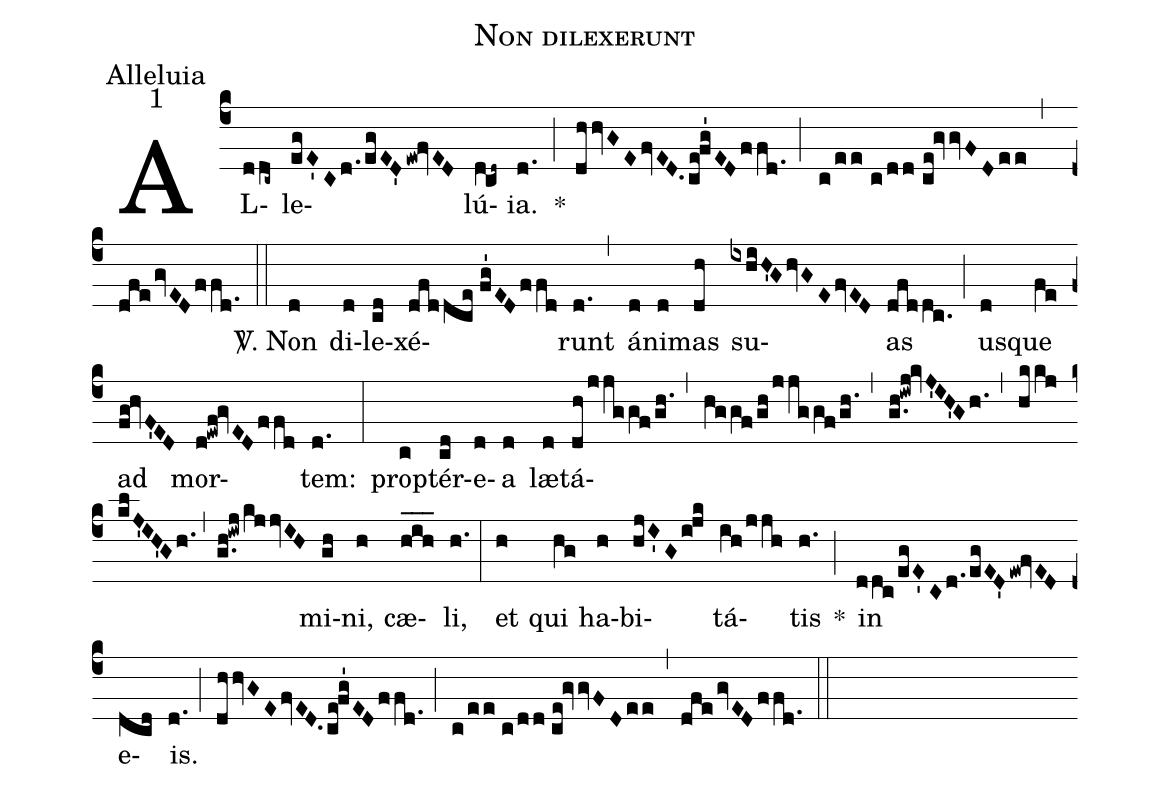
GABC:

name: Non dilexerunt;
office-part: Alleluia;
mode: 1;
%%
(c4) AL(ddc~)le(egE'Cd./egED'ew!fvED)lú(dV!cd~)ia.(d.) *(;) (dhhvGEfvED.ce!fg'EDffd.) (;) (c/!ee//c/!dd//ce!gvvFDee) (,) (dfegvEDffd.) (::)
<sp>V/</sp>. Non(d) di(d)le(cd)xé(dfddce//fg'EDffd)runt(d.) (,) á(d)ni(d)mas(dh) su(ixhiH'GhvGEfvED)as(dfddc.) (;) us(d)que(fe) ad(fg!hvF'ED) mor(d!ewf!gvEDffd)tem:(d.) (:)
prop(c)tér(cd)e(d)a(d) læ(d)tá(dh/jjggf/gh.,hggf/gh/jjggf/gh.,g.h!iwj!kvJ'IH'Gh.,hkkj/klJ'IH'Gh.,g.h!iwj/kjjvIH)mi(gh)ni,(h) cæ(h_i_h_)li,(h.) (:)
et(h) qui(hg) ha(h)bi(hjI'Gi!jk)tá(ih/jjh)tis(h.) *(;) in(ddc/egE'Cd./egED'ew!fvED) e(dcd)is.(d.) (;) (dhhvGEfvED.ce!fg'EDffd.) (;) (c/!ee//c/!dd//ce!gvvFDee) (,) (dfegvEDffd.) (::)
